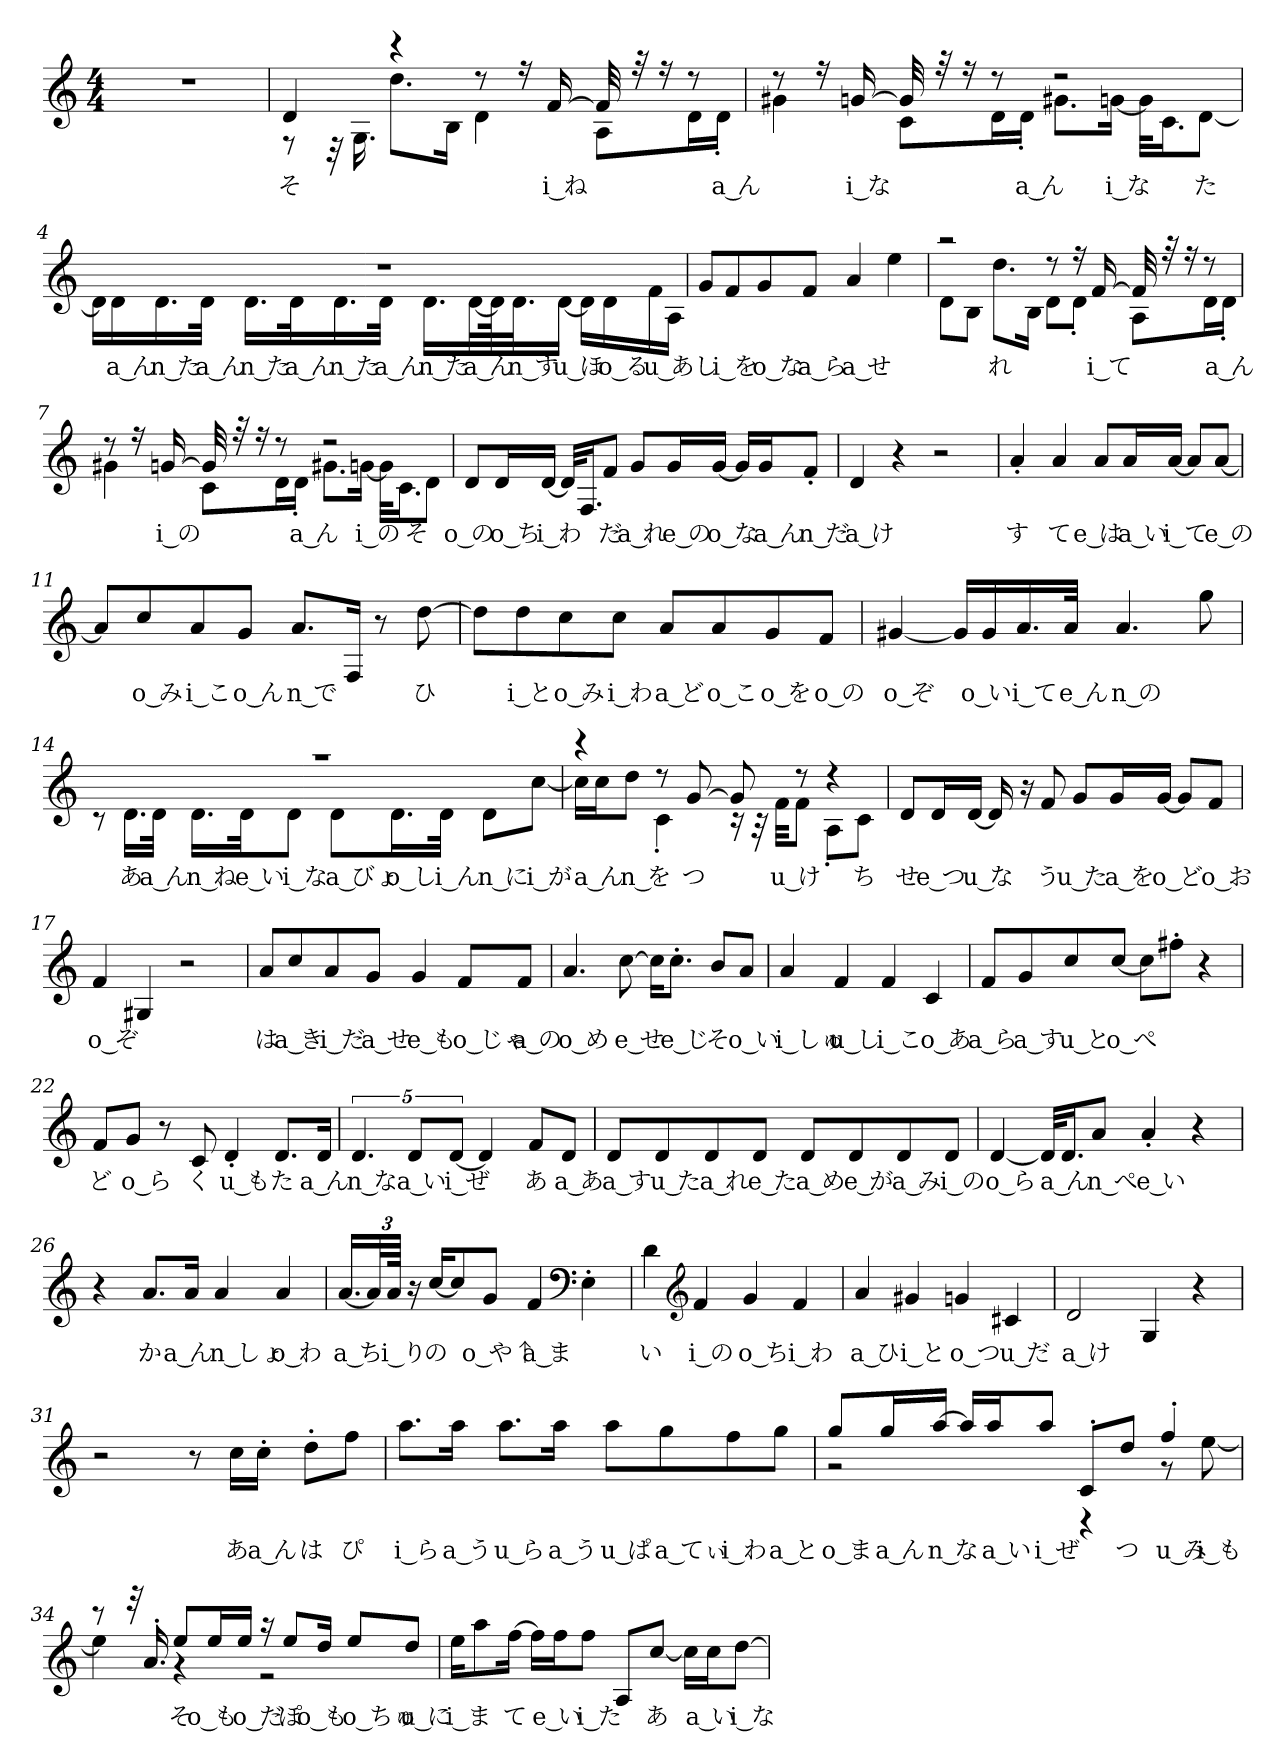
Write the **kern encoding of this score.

**kern	**text
*part1	*part1
*staff1	*staff1
*clefG2	*
*k[]	*
*M4/4	*
*MM158	*
=1	=1
1r	.
=2	=2
*^	*
4d	8r	- そ
.	32r	.
.	16.G	--
4r	8.ddL	.
.	16BJk	--
8r	4d	.
16r	.	.
[16f	.	i ね
32f]	8AL	--
32r	.	.
16r	.	.
8r	16dL	.
.	16d'JJ	a ん
=3	=3	=3
8r	4g#X	.
16r	.	.
[16gn	.	i な
32g]	8cL	--
32r	.	.
16r	.	.
8r	16dL	.
.	16d'JJ	a ん
2r	8.g#XL	.
.	[16gnJk	i な
.	32gKLL]	.
.	16.cJ	--
.	[8dJ	- た
=4	=4	=4
1r	16dLL]	.
.	16d	a ん
.	16.d	n た
.	32dJJk	a ん
.	16.dLL	n た
.	32dK	a ん
.	16.d	n た
.	32dJJk	a ん
.	16.dLL	n た
.	[32dL	a ん
.	64dK]	.
.	32.dJ	n す
.	[16dJJ	u ほ
.	16dLL]	.
.	16d	o る
.	16f	u あ
.	16AJJ	--
*v	*v	*
=5	=5
8gL	- し
8f	i を
8g	o な
8fJ	a ら
4a	a せ
4ee	--
=6	=6
*^	*
2r	8dL	.
.	8BJ	--
.	8.ddL	- れ
.	16BJk	--
8r	8dL	.
16r	8d'J	.
[16f	.	i て
32f]	8AL	--
32r	.	.
16r	.	.
8r	16dL	.
.	16d'JJ	a ん
=7	=7	=7
8r	4g#X	.
16r	.	.
[16gn	.	i の
32g]	8cL	--
32r	.	.
16r	.	.
8r	16dL	.
.	16d'JJ	a ん
2r	8.g#XL	.
.	[16gnJk	i の
.	32gKLL]	.
.	16.cJ	--
.	8dJ	- そ
*v	*v	*
=8	=8
8dL	o の
16dL	o ち
[16dJJ	i わ
32dKLL]	.
16.FJ	--
8fJ	- だ
8gL	a れ
16gL	e の
[16gJJ	o な
16gLL]	.
16gJ	a ん
8f'J	n だ
=9	=9
4d	a け
4r	.
2r	.
=10	=10
4a'	- す
4a	- て
8aL	e は
16aL	a い
[16aJJ	i て
8aL]	.
[8aJ	e の
=11	=11
8aL]	.
8cc	o み
8a	i こ
8gJ	o ん
8.aL	n で
16FJk	--
8r	.
[8dd	- ひ
=12	=12
8ddL]	.
8dd	i と
8cc	o み
8ccJ	i わ
8aL	a ど
8a	o こ
8g	o を
8fJ	o の
=13	=13
[4g#X	o ぞ
16g#LL]	.
16g#	o い
16.a	i て
32aJJk	e ん
4.a	n の
8gg	--
=14	=14
*^	*
1r	8r	.
.	16.dLL	- あ
.	32dJJk	a ん
.	16.dLL	n ね
.	32dJK	e い
.	8dJ	i な
.	8dL	a びょ
.	16.dL	o し
.	32dJJk	i ん
.	8dL	n に
.	[8ccJ	i が
=15	=15	=15
4r	16ccLL]	.
.	16ccJ	a ん
.	8ddJ	n を
8r	4c'	.
[8g	.	- つ
8g]	16r	.
.	32r	.
.	32fKKL	u け
8r	8fJ	.
4r	8A'L	.
.	8cJ	- ち
*v	*v	*
=16	=16
8dL	- せ
16dL	e つ
[16dJJ	u な
16d]	.
16r	.
8f	- う
8gL	u た
16gL	a を
[16gJJ	o ど
8gL]	.
8fJ	o お
=17	=17
4f	o ぞ
4G#X	--
2r	.
=18	=18
*MM316	*
8aL	- は
8cc	a き
8a	i だ
8gJ	a せ
4g	e も
8fL	o じゃ
8fJ	a の
=19	=19
4.a	o め
[8cc	e せ
16ccKL]	.
8.cc'J	e じ
8bL	- そ
8aJ	o い
=20	=20
4a	i しゅ
4f	u し
4f	i こ
4c	o あ
=21	=21
8fL	a ら
8g	a す
8cc	u と
[8ccJ	o ぺ
8ccL]	.
8ff#X'J	--
4r	.
=22	=22
8fL	- ど
8gJ	o ら
8r	.
8c	- く
4d'	u も
8.dL	- た
16dJk	a ん
=23	=23
5.d	n な
10dL	a い
[10dJ	i ぜ
4d]	.
8fL	- あ
8dJ	a あ
=24	=24
8dL	a す
8d	u た
8d	a れ
8dJ	e た
8dL	a め
8d	e が
8d	a み
8dJ	i の
=25	=25
[4d	o ら
32dKLL]	.
16.dJ	a ん
8aJ	n ぺ
4a'	e い
4r	.
=26	=26
*MM158	*
4r	.
8.aL	- か
16aJk	a ん
4a	n しょ
4a	o わ
=27	=27
[16.aLL	a ち
48aL]	.
96aJJJk	i り
16r	.
[16ccKL	- の
8cc]	.
8gJ	o や↑
4f	a ま
*clefF4	*
4E'	--
=28	=28
4d	- い
*clefG2	*
4f	i の
4g	o ち
4f	i わ
=29	=29
4a	a ひ
4g#X	i と
4gn	o つ
4c#X	u だ
=30	=30
2d	a け
4G	--
4r	.
=31	=31
2r	.
8r	.
16ccLL	- あ
16cc'JJ	a ん
8dd'L	- は
8ffJ	- ぴ
=32	=32
8.aaL	i ら
16aaJk	a う
8.aaL	u ら
16aaJk	a う
8aaL	u ぱ
8gg	a てぃ
8ff	i わ
8ggJ	a と
=33	=33
*^	*
8ggL	2r	o ま
16ggL	.	a ん
[16aaJJ	.	n な
16aaLL]	.	.
16aaJ	.	a い
8aaJ	.	i ぜ
8c'L	4r	--
8ddJ	.	- つ
4ff'	8r	u み
.	[8ee	i も
=34	=34	=34
8r	4ee]	.
32r	.	.
16.a'	.	--
8eeL	4r	- そ
16eeL	.	o も
16eeJJ	.	o だ
16r	2r	.
8eeL	.	- ぽ
16ddJk	.	o も
8eeL	.	o ちゅ
8ddJ	.	u に
*v	*v	*
=35	=35
16eeKL	i ま
8aa	--
[16ffJk	- て
16ffLL]	.
16ffJ	e い
8ffJ	i た
8AL	--
[8ccJ	- あ
16ccLL]	.
16ccJ	a い
[8ddJ	i な
=	=
*-	*-
